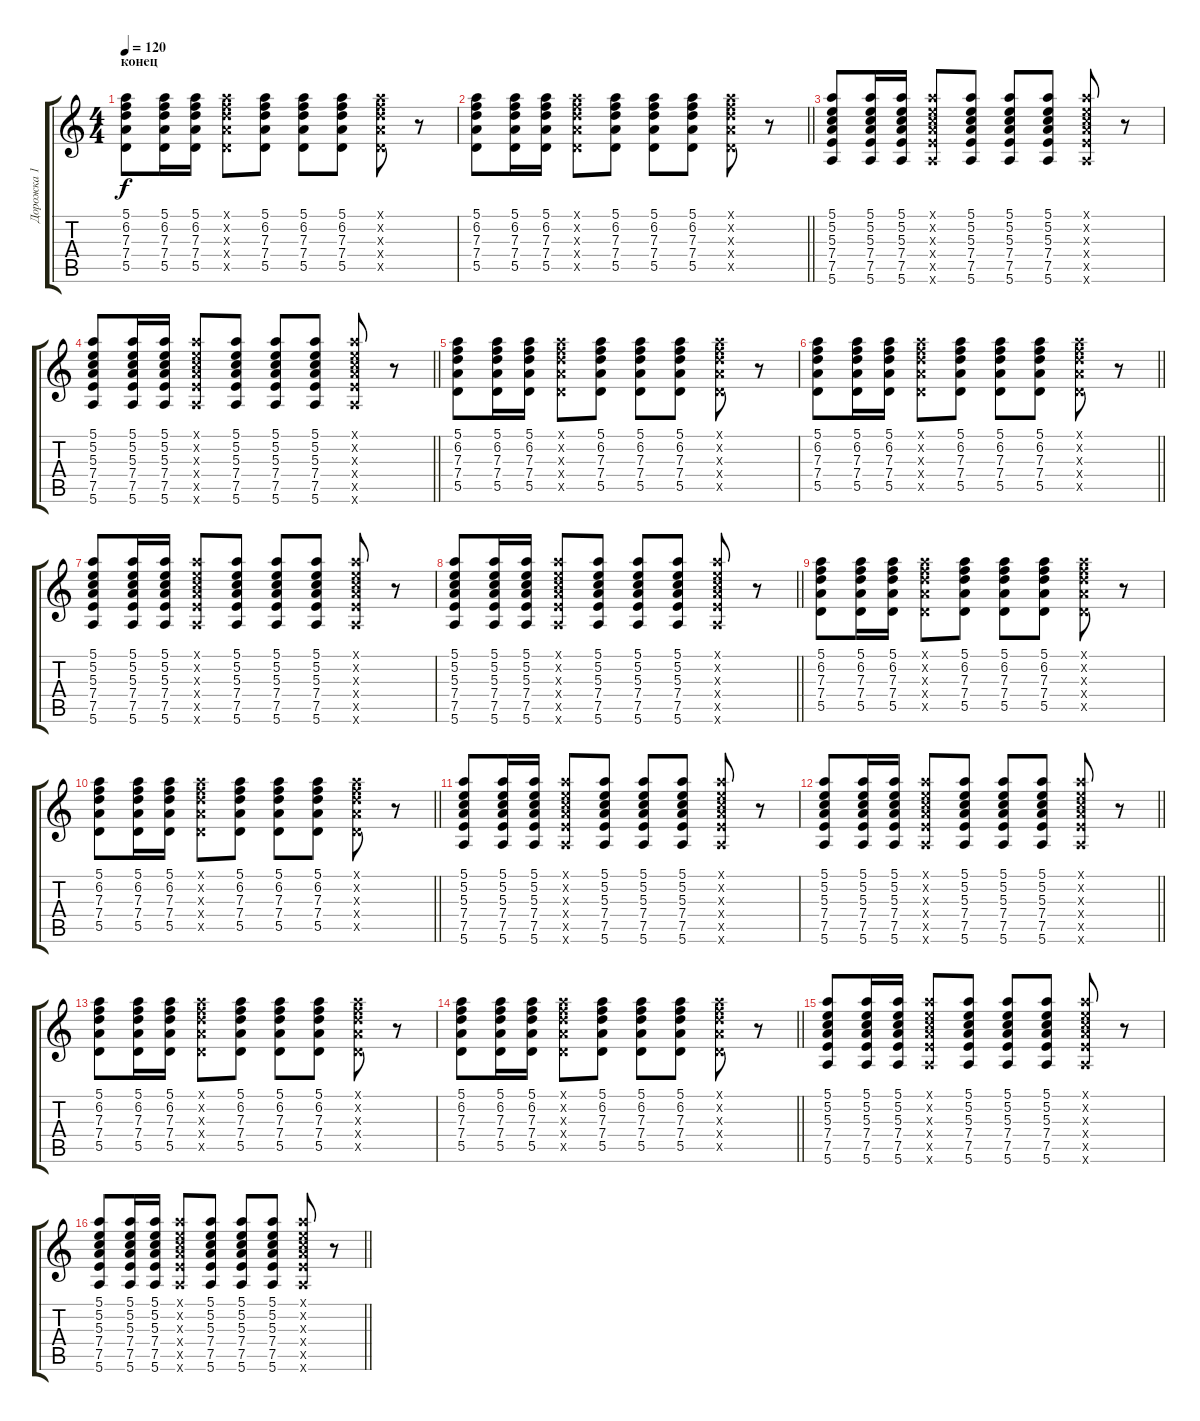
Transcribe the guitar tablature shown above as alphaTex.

\track ("Дорожка 1" "Дорожка 1") {instrument acousticguitarsteel}
\staff {score tabs}
\tuning (E4 B3 G3 D3 A2 E2) {hide}
\ts (4 4)
\section ("" "конец")
\tempo 120
\clef g2
\ks c
(5.1 6.2 7.3 7.4 5.5).8{dy f} (5.1 6.2 7.3 7.4 5.5).16 (5.1 6.2 7.3 7.4 5.5).16 (5.1{x} 6.2{x} 7.3{x} 7.4{x} 5.5{x}).8 (5.1 6.2 7.3 7.4 5.5).8 (5.1 6.2 7.3 7.4 5.5).8 (5.1 6.2 7.3 7.4 5.5).8 (5.1{x} 6.2{x} 7.3{x} 7.4{x} 5.5{x}).8 r.8 |
\barLineRight lightlight
(5.1 6.2 7.3 7.4 5.5).8 (5.1 6.2 7.3 7.4 5.5).16 (5.1 6.2 7.3 7.4 5.5).16 (5.1{x} 6.2{x} 7.3{x} 7.4{x} 5.5{x}).8 (5.1 6.2 7.3 7.4 5.5).8 (5.1 6.2 7.3 7.4 5.5).8 (5.1 6.2 7.3 7.4 5.5).8 (5.1{x} 6.2{x} 7.3{x} 7.4{x} 5.5{x}).8 r.8 |
(5.1 5.2 5.3 7.4 7.5 5.6).8 (5.1 5.2 5.3 7.4 7.5 5.6).16 (5.1 5.2 5.3 7.4 7.5 5.6).16 (5.1{x} 5.2{x} 5.3{x} 7.4{x} 7.5{x} 5.6{x}).8 (5.1 5.2 5.3 7.4 7.5 5.6).8 (5.1 5.2 5.3 7.4 7.5 5.6).8 (5.1 5.2 5.3 7.4 7.5 5.6).8 (5.1{x} 5.2{x} 5.3{x} 7.4{x} 7.5{x} 5.6{x}).8 r.8 |
\barLineRight lightlight
(5.1 5.2 5.3 7.4 7.5 5.6).8 (5.1 5.2 5.3 7.4 7.5 5.6).16 (5.1 5.2 5.3 7.4 7.5 5.6).16 (5.1{x} 5.2{x} 5.3{x} 7.4{x} 7.5{x} 5.6{x}).8 (5.1 5.2 5.3 7.4 7.5 5.6).8 (5.1 5.2 5.3 7.4 7.5 5.6).8 (5.1 5.2 5.3 7.4 7.5 5.6).8 (5.1{x} 5.2{x} 5.3{x} 7.4{x} 7.5{x} 5.6{x}).8 r.8 |
(5.1 6.2 7.3 7.4 5.5).8 (5.1 6.2 7.3 7.4 5.5).16 (5.1 6.2 7.3 7.4 5.5).16 (5.1{x} 6.2{x} 7.3{x} 7.4{x} 5.5{x}).8 (5.1 6.2 7.3 7.4 5.5).8 (5.1 6.2 7.3 7.4 5.5).8 (5.1 6.2 7.3 7.4 5.5).8 (5.1{x} 6.2{x} 7.3{x} 7.4{x} 5.5{x}).8 r.8 |
\barLineRight lightlight
(5.1 6.2 7.3 7.4 5.5).8 (5.1 6.2 7.3 7.4 5.5).16 (5.1 6.2 7.3 7.4 5.5).16 (5.1{x} 6.2{x} 7.3{x} 7.4{x} 5.5{x}).8 (5.1 6.2 7.3 7.4 5.5).8 (5.1 6.2 7.3 7.4 5.5).8 (5.1 6.2 7.3 7.4 5.5).8 (5.1{x} 6.2{x} 7.3{x} 7.4{x} 5.5{x}).8 r.8 |
(5.1 5.2 5.3 7.4 7.5 5.6).8 (5.1 5.2 5.3 7.4 7.5 5.6).16 (5.1 5.2 5.3 7.4 7.5 5.6).16 (5.1{x} 5.2{x} 5.3{x} 7.4{x} 7.5{x} 5.6{x}).8 (5.1 5.2 5.3 7.4 7.5 5.6).8 (5.1 5.2 5.3 7.4 7.5 5.6).8 (5.1 5.2 5.3 7.4 7.5 5.6).8 (5.1{x} 5.2{x} 5.3{x} 7.4{x} 7.5{x} 5.6{x}).8 r.8 |
\barLineRight lightlight
(5.1 5.2 5.3 7.4 7.5 5.6).8 (5.1 5.2 5.3 7.4 7.5 5.6).16 (5.1 5.2 5.3 7.4 7.5 5.6).16 (5.1{x} 5.2{x} 5.3{x} 7.4{x} 7.5{x} 5.6{x}).8 (5.1 5.2 5.3 7.4 7.5 5.6).8 (5.1 5.2 5.3 7.4 7.5 5.6).8 (5.1 5.2 5.3 7.4 7.5 5.6).8 (5.1{x} 5.2{x} 5.3{x} 7.4{x} 7.5{x} 5.6{x}).8 r.8 |
(5.1 6.2 7.3 7.4 5.5).8 (5.1 6.2 7.3 7.4 5.5).16 (5.1 6.2 7.3 7.4 5.5).16 (5.1{x} 6.2{x} 7.3{x} 7.4{x} 5.5{x}).8 (5.1 6.2 7.3 7.4 5.5).8 (5.1 6.2 7.3 7.4 5.5).8 (5.1 6.2 7.3 7.4 5.5).8 (5.1{x} 6.2{x} 7.3{x} 7.4{x} 5.5{x}).8 r.8 |
\barLineRight lightlight
(5.1 6.2 7.3 7.4 5.5).8 (5.1 6.2 7.3 7.4 5.5).16 (5.1 6.2 7.3 7.4 5.5).16 (5.1{x} 6.2{x} 7.3{x} 7.4{x} 5.5{x}).8 (5.1 6.2 7.3 7.4 5.5).8 (5.1 6.2 7.3 7.4 5.5).8 (5.1 6.2 7.3 7.4 5.5).8 (5.1{x} 6.2{x} 7.3{x} 7.4{x} 5.5{x}).8 r.8 |
(5.1 5.2 5.3 7.4 7.5 5.6).8 (5.1 5.2 5.3 7.4 7.5 5.6).16 (5.1 5.2 5.3 7.4 7.5 5.6).16 (5.1{x} 5.2{x} 5.3{x} 7.4{x} 7.5{x} 5.6{x}).8 (5.1 5.2 5.3 7.4 7.5 5.6).8 (5.1 5.2 5.3 7.4 7.5 5.6).8 (5.1 5.2 5.3 7.4 7.5 5.6).8 (5.1{x} 5.2{x} 5.3{x} 7.4{x} 7.5{x} 5.6{x}).8 r.8 |
\barLineRight lightlight
(5.1 5.2 5.3 7.4 7.5 5.6).8 (5.1 5.2 5.3 7.4 7.5 5.6).16 (5.1 5.2 5.3 7.4 7.5 5.6).16 (5.1{x} 5.2{x} 5.3{x} 7.4{x} 7.5{x} 5.6{x}).8 (5.1 5.2 5.3 7.4 7.5 5.6).8 (5.1 5.2 5.3 7.4 7.5 5.6).8 (5.1 5.2 5.3 7.4 7.5 5.6).8 (5.1{x} 5.2{x} 5.3{x} 7.4{x} 7.5{x} 5.6{x}).8 r.8 |
(5.1 6.2 7.3 7.4 5.5).8 (5.1 6.2 7.3 7.4 5.5).16 (5.1 6.2 7.3 7.4 5.5).16 (5.1{x} 6.2{x} 7.3{x} 7.4{x} 5.5{x}).8 (5.1 6.2 7.3 7.4 5.5).8 (5.1 6.2 7.3 7.4 5.5).8 (5.1 6.2 7.3 7.4 5.5).8 (5.1{x} 6.2{x} 7.3{x} 7.4{x} 5.5{x}).8 r.8 |
\barLineRight lightlight
(5.1 6.2 7.3 7.4 5.5).8 (5.1 6.2 7.3 7.4 5.5).16 (5.1 6.2 7.3 7.4 5.5).16 (5.1{x} 6.2{x} 7.3{x} 7.4{x} 5.5{x}).8 (5.1 6.2 7.3 7.4 5.5).8 (5.1 6.2 7.3 7.4 5.5).8 (5.1 6.2 7.3 7.4 5.5).8 (5.1{x} 6.2{x} 7.3{x} 7.4{x} 5.5{x}).8 r.8 |
(5.1 5.2 5.3 7.4 7.5 5.6).8 (5.1 5.2 5.3 7.4 7.5 5.6).16 (5.1 5.2 5.3 7.4 7.5 5.6).16 (5.1{x} 5.2{x} 5.3{x} 7.4{x} 7.5{x} 5.6{x}).8 (5.1 5.2 5.3 7.4 7.5 5.6).8 (5.1 5.2 5.3 7.4 7.5 5.6).8 (5.1 5.2 5.3 7.4 7.5 5.6).8 (5.1{x} 5.2{x} 5.3{x} 7.4{x} 7.5{x} 5.6{x}).8 r.8 |
\barLineRight lightlight
(5.1 5.2 5.3 7.4 7.5 5.6).8 (5.1 5.2 5.3 7.4 7.5 5.6).16 (5.1 5.2 5.3 7.4 7.5 5.6).16 (5.1{x} 5.2{x} 5.3{x} 7.4{x} 7.5{x} 5.6{x}).8 (5.1 5.2 5.3 7.4 7.5 5.6).8 (5.1 5.2 5.3 7.4 7.5 5.6).8 (5.1 5.2 5.3 7.4 7.5 5.6).8 (5.1{x} 5.2{x} 5.3{x} 7.4{x} 7.5{x} 5.6{x}).8 r.8
